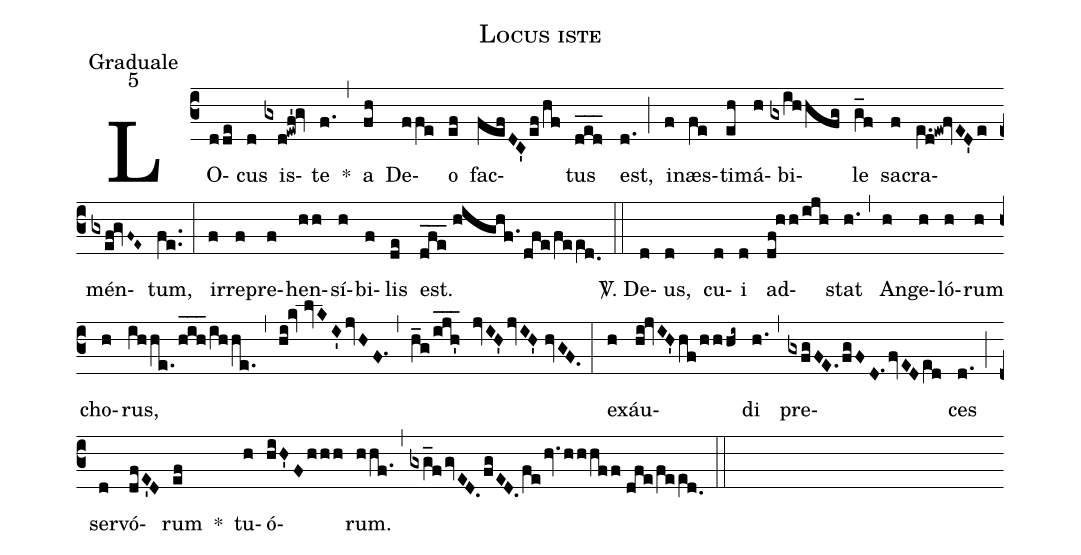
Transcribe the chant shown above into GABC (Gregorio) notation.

name:Locus iste;
office-part:Graduale;
mode:5;
%%
(c3) LO(dde)cus(d) is(gxd!ewf'!gv)te(f.) *(,) a(fh) De(ffe)o(ef) fac(fefDC'ef/hf)tus(d_e_d_) est,(d.) (;) in(f)æs(fe)ti(eh)má(h)bi(gxihhfg)le(g_f) sa(f)cra(e.[ll:1]d!ew!fvED'e)mén(gxef!gvF~E~)tum,(fe..) (:)
ir(f)re(f)pre(f)hen(hh)sí(h)bi(f)lis(de) est.(dfe___//highf.dfe/fee[ll:1]d.0) (::)
<sp>V/</sp>. De(d)us,(d) cu(d)i(d) ad(df!hh/ijh)stat(h.) (,) An(h)ge(h)ló(h)rum(h) cho(h)rus,(ihhe./h_i_h_/ihhe.) (,) (hi!kv//lvKI'jvHF.1) (,) (h_g/ijh'___ jvIH'jvIH'//hvGF.) (:)
ex(h)áu(hi!jvIH'hf/hhhi~)di(h.) (,) pre(gxfgFE.fgFD.1fvEDe[ll:1]d)ces(d.) (;) ser(d)vó(dfE'D)rum(ef) *() tu(h)ó(hiH'Fhhh)rum.(hhf.) (,) (gxg_fgvED.fgED.fehv.hhhff//dfe/fee[ll:1]d.0) (::)
